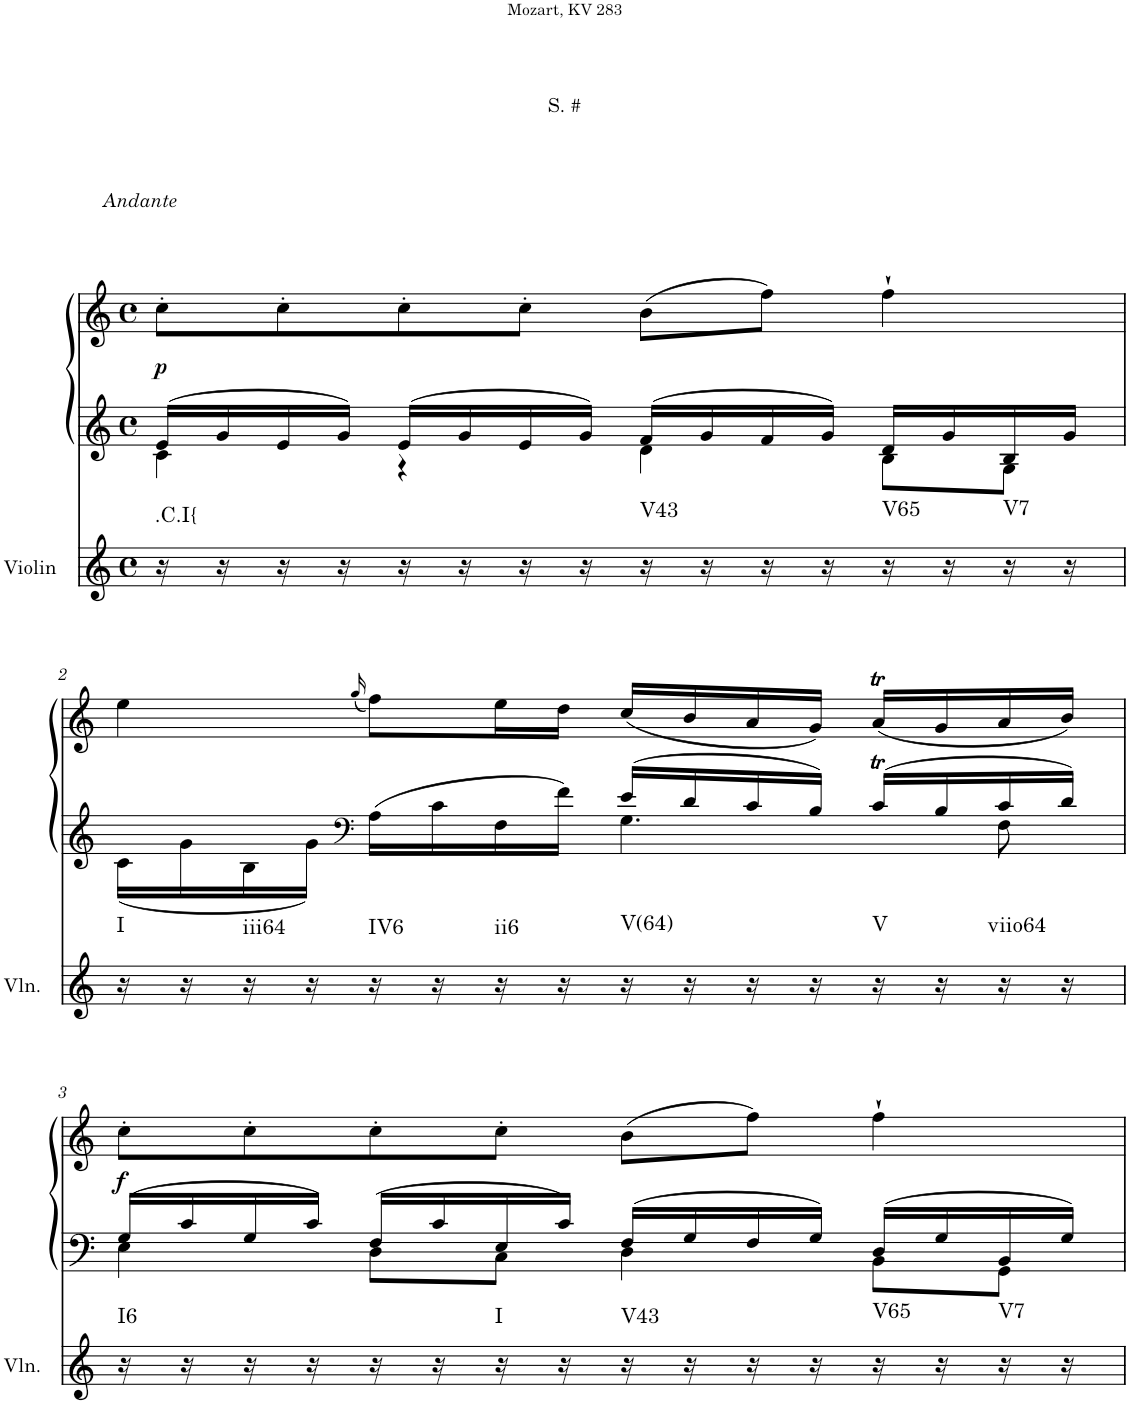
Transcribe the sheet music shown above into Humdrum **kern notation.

**kern	**harte	**kern	**kern	**dynam
*part2	*part2	*part1	*part1	*part1
*staff3	*	*staff2	*staff1	*staff1/2
*I"Violin	*	*I"Klavier linke Hand	*	*
*I'Vln.	*	*	*	*
*clefG2	*	*clefG2	*clefG2	*
*k[]	*	*k[]	*k[]	*
*M4/4	*	*M4/4	*M4/4	*
*met(c)	*	*met(c)	*met(c)	*
=1	=1	=1	=1	=1
*	*	*^	*	*
!	!	!	!	!LO:TX:a:i:t=Andante	!
!	!LO:H:kt=.C.I{	!	!	!	!LO:DY:b
16r	N	16e/LL	4c\	8cc'\L	p
16r	.	16g/	.	.	.
16r	.	16e/	.	8cc'\	.
16r	.	16g/JJ	.	.	.
16r	.	16e/LL	4r	8cc'\	.
16r	.	16g/	.	.	.
16r	.	16e/	.	8cc'\J	.
16r	.	16g/JJ	.	.	.
!	!LO:H:kt=V43	!	!	!	!
16r	N	16f/LL	4d\	(8b\L	.
16r	.	16g/	.	.	.
16r	.	16f/	.	8ff\J)	.
16r	.	16g/JJ	.	.	.
!	!LO:H:kt=V65	!	!	!	!
16r	N	16d/LL	8B\L	4ff`\	.
16r	.	16g/	.	.	.
!	!LO:H:kt=V7	!	!	!	!
16r	N	16B/	8G\J	.	.
16r	.	16g/JJ	.	.	.
!!LO:LB:g=z
=2	=2	=2	=2	=2	=2
!	!LO:H:kt=I	!	!	!	!
16r	N	4ryy	16c\LL	4ee\	.
16r	.	.	16g\	.	.
!	!LO:H:kt=iii64	!	!	!	!
16r	N	.	16B\	.	.
16r	.	.	16g\JJ	.	.
*	*	*clefF4	*	*	*
.	.	.	.	(16qgg/	.
!	!LO:H:kt=IV6	!	!	!	!
16r	N	16A\LL	4ryy	8ff\L)	.
16r	.	16c\	.	.	.
!	!LO:H:kt=ii6	!	!	!	!
16r	N	16F\	.	16ee\L	.
16r	.	16f\JJ	.	16dd\JJ	.
!	!LO:H:kt=V(64)	!	!	!	!
16r	N	16e/LL	4.G\	(16cc/LL	.
16r	.	16d/	.	16b/	.
16r	.	16c/	.	16a/	.
16r	.	16B/JJ	.	16g/JJ)	.
!	!LO:H:kt=V	!	!	!	!
16r	N	16cT/LL	.	(16aT/LL	.
16r	.	16B/	.	16g/	.
!	!LO:H:kt=viio64	!	!	!	!
16r	N	16c/	8F\	16a/	.
16r	.	16d/JJ	.	16b/JJ)	.
!!LO:LB:g=z
=3	=3	=3	=3	=3	=3
!	!LO:H:kt=I6	!	!	!	!LO:DY:b
16r	N	16G/LL	4E\	8cc'\L	f
16r	.	16c/	.	.	.
16r	.	16G/	.	8cc'\	.
16r	.	16c/JJ	.	.	.
16r	.	16F/LL	8D\L	8cc'\	.
16r	.	16c/	.	.	.
!	!LO:H:kt=I	!	!	!	!
16r	N	16E/	8C\J	8cc'\J	.
16r	.	16c/JJ	.	.	.
!	!LO:H:kt=V43	!	!	!	!
16r	N	16F/LL	4D\	(8b\L	.
16r	.	16G/	.	.	.
16r	.	16F/	.	8ff\J)	.
16r	.	16G/JJ	.	.	.
!	!LO:H:kt=V65	!	!	!	!
16r	N	16D/LL	8BB\L	4ff`\	.
16r	.	16G/	.	.	.
!	!LO:H:kt=V7	!	!	!	!
16r	N	16BB/	8GG\J	.	.
16r	.	16G/JJ	.	.	.
*	*	*v	*v	*	*
=	=	=	=	=
*-	*-	*-	*-	*-
